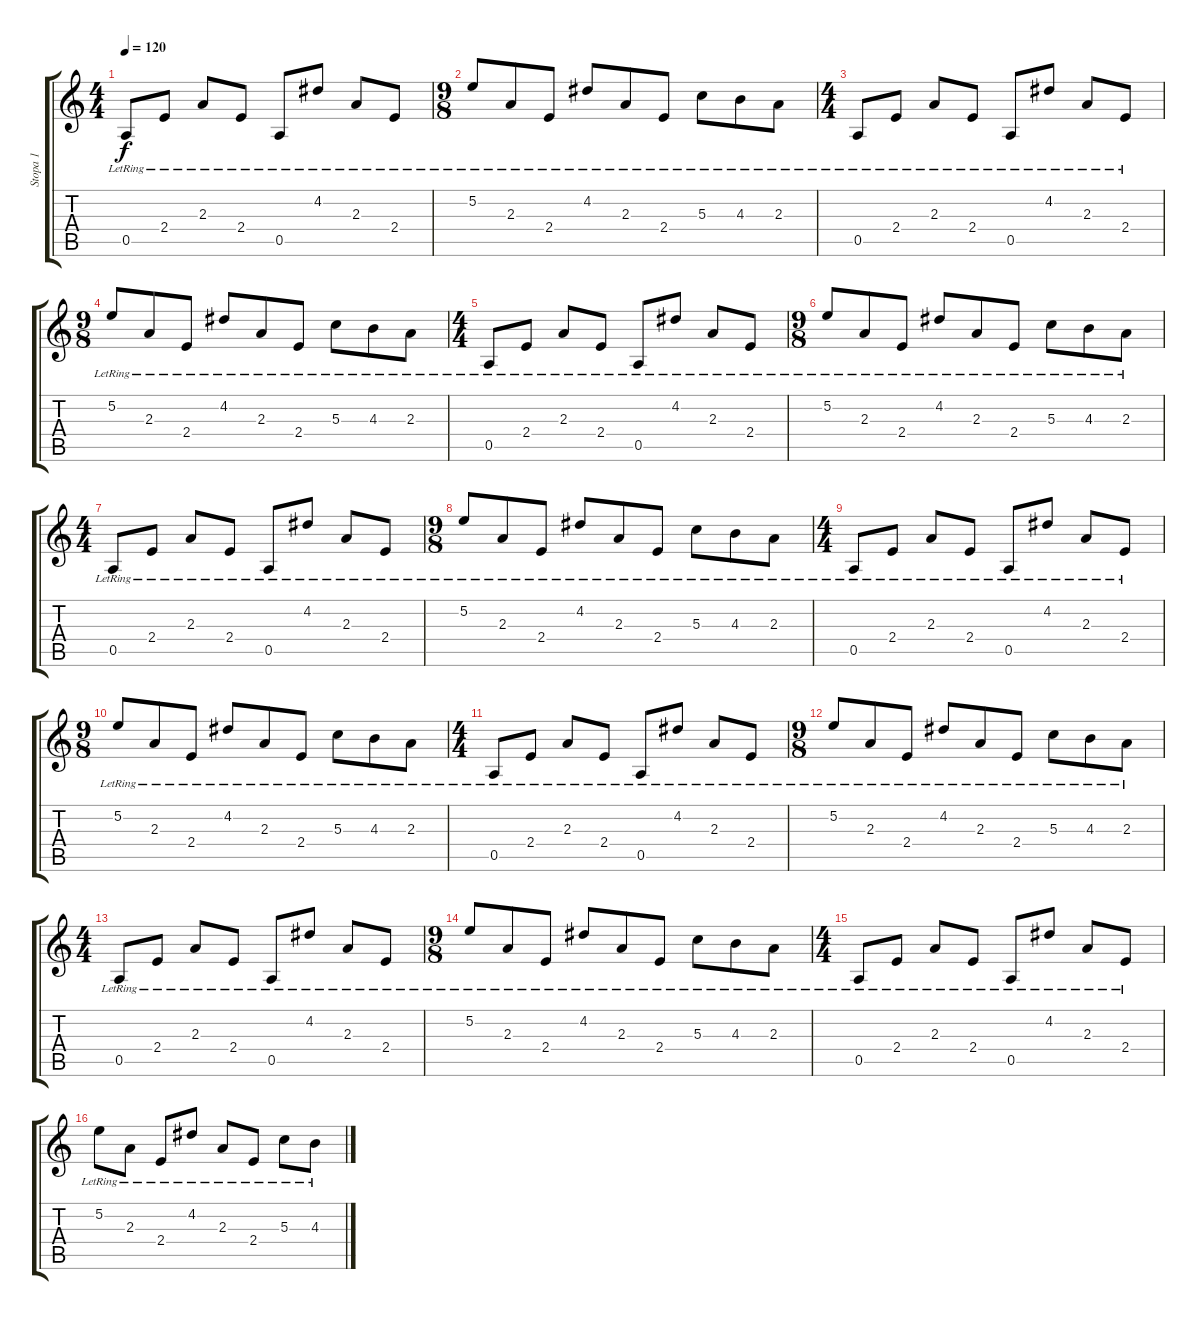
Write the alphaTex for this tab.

\track ("Stopa 1" "Stopa 1") {instrument electricguitarclean}
\staff {score tabs}
\tuning (E4 B3 G3 D3 A2 E2) {hide}
\ts (4 4)
\tempo 120
\clef g2
\ks c
0.5{lr}.8{dy f instrument electricguitarclean} 2.4{lr}.8 2.3{lr}.8 2.4{lr}.8 0.5{lr}.8 4.2{lr}.8 2.3{lr}.8 2.4{lr}.8 |
\ts (9 8)
5.2{lr}.8 2.3{lr}.8 2.4{lr}.8 4.2{lr}.8 2.3{lr}.8 2.4{lr}.8 5.3{lr}.8 4.3{lr}.8 2.3{lr}.8 |
\ts (4 4)
0.5{lr}.8 2.4{lr}.8 2.3{lr}.8 2.4{lr}.8 0.5{lr}.8 4.2{lr}.8 2.3{lr}.8 2.4{lr}.8 |
\ts (9 8)
5.2{lr}.8 2.3{lr}.8 2.4{lr}.8 4.2{lr}.8 2.3{lr}.8 2.4{lr}.8 5.3{lr}.8 4.3{lr}.8 2.3{lr}.8 |
\ts (4 4)
0.5{lr}.8 2.4{lr}.8 2.3{lr}.8 2.4{lr}.8 0.5{lr}.8 4.2{lr}.8 2.3{lr}.8 2.4{lr}.8 |
\ts (9 8)
5.2{lr}.8 2.3{lr}.8 2.4{lr}.8 4.2{lr}.8 2.3{lr}.8 2.4{lr}.8 5.3{lr}.8 4.3{lr}.8 2.3{lr}.8 |
\ts (4 4)
0.5{lr}.8 2.4{lr}.8 2.3{lr}.8 2.4{lr}.8 0.5{lr}.8 4.2{lr}.8 2.3{lr}.8 2.4{lr}.8 |
\ts (9 8)
5.2{lr}.8 2.3{lr}.8 2.4{lr}.8 4.2{lr}.8 2.3{lr}.8 2.4{lr}.8 5.3{lr}.8 4.3{lr}.8 2.3{lr}.8 |
\ts (4 4)
0.5{lr}.8 2.4{lr}.8 2.3{lr}.8 2.4{lr}.8 0.5{lr}.8 4.2{lr}.8 2.3{lr}.8 2.4{lr}.8 |
\ts (9 8)
5.2{lr}.8 2.3{lr}.8 2.4{lr}.8 4.2{lr}.8 2.3{lr}.8 2.4{lr}.8 5.3{lr}.8 4.3{lr}.8 2.3{lr}.8 |
\ts (4 4)
0.5{lr}.8 2.4{lr}.8 2.3{lr}.8 2.4{lr}.8 0.5{lr}.8 4.2{lr}.8 2.3{lr}.8 2.4{lr}.8 |
\ts (9 8)
5.2{lr}.8 2.3{lr}.8 2.4{lr}.8 4.2{lr}.8 2.3{lr}.8 2.4{lr}.8 5.3{lr}.8 4.3{lr}.8 2.3{lr}.8 |
\ts (4 4)
0.5{lr}.8 2.4{lr}.8 2.3{lr}.8 2.4{lr}.8 0.5{lr}.8 4.2{lr}.8 2.3{lr}.8 2.4{lr}.8 |
\ts (9 8)
5.2{lr}.8 2.3{lr}.8 2.4{lr}.8 4.2{lr}.8 2.3{lr}.8 2.4{lr}.8 5.3{lr}.8 4.3{lr}.8 2.3{lr}.8 |
\ts (4 4)
0.5{lr}.8 2.4{lr}.8 2.3{lr}.8 2.4{lr}.8 0.5{lr}.8 4.2{lr}.8 2.3{lr}.8 2.4{lr}.8 |
5.2{lr}.8 2.3{lr}.8 2.4{lr}.8 4.2{lr}.8 2.3{lr}.8 2.4{lr}.8 5.3{lr}.8 4.3{lr}.8
